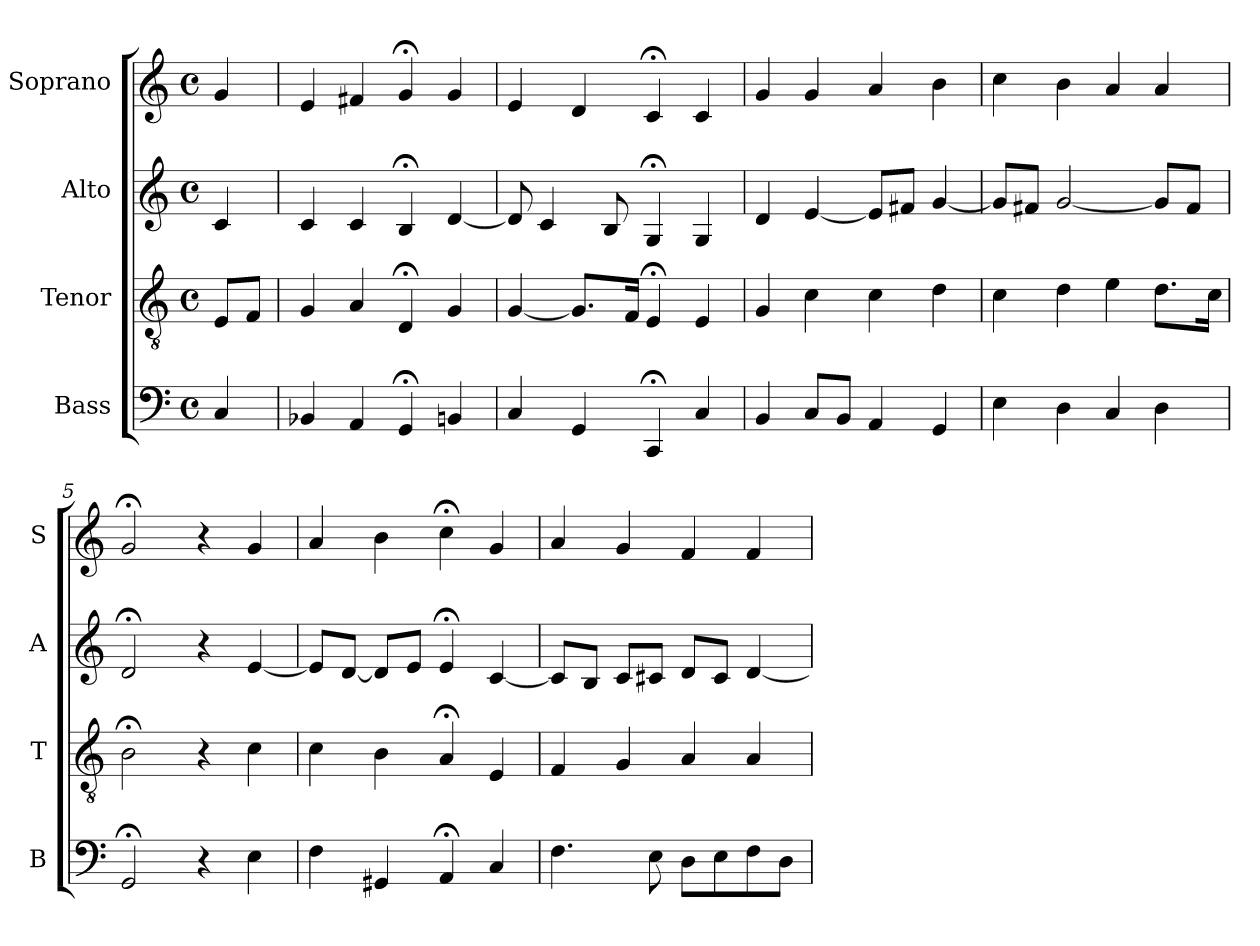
**kern	**kern	**kern	**kern
*part4	*part3	*part2	*part1
*staff4	*staff3	*staff2	*staff1
*I"Bass	*I"Tenor	*I"Alto	*I"Soprano
*I'B	*I'T	*I'A	*I'S
*clefF4	*clefGv2	*clefG2	*clefG2
*k[]	*k[]	*k[]	*k[]
*C:	*C:	*C:	*C:
*M4/4	*M4/4	*M4/4	*M4/4
*met(c)	*met(c)	*met(c)	*met(c)
*MM100	*MM100	*MM100	*MM100
=	=	=	=
4C	8EL	4c	4g
.	8FJ	.	.
=1	=1	=1	=1
4BB-X	4G	4c	4e
4AA	4A	4c	4f#X
4GG;<	4D;<	4B;<	4g;<
4BBn	4G	[4d	4g
=2	=2	=2	=2
4C	[4G	8d]	4e
.	.	4c	.
4GG	8.GL]	.	4d
.	.	8B	.
.	16FJk	.	.
4CC;<	4E;<i	4G;<	4c;<i
4C	4Ei	4G	4ci
=3	=3	=3	=3
4BBi	4Gi	4d	4gi
8CiL	4ci	[4e	4g
8BBJ	.	.	.
4AA	4c	8eL]	4a
.	.	8f#XJ	.
4GG	4d	[4g	4b
=4	=4	=4	=4
4E	4c	8gL]	4cc
.	.	8f#XJ	.
4D	4d	[2g	4b
4C	4e	.	4a
4D	8.dL	8gL]	4a
.	.	8f#J	.
.	16cJk	.	.
=5	=5	=5	=5
2GG;<	2B;<	2d;<	2g;<
4r	4r	4r	4r
4E	4c	[4e	4g
=6	=6	=6	=6
4F	4c	8eL]	4a
.	.	[8dJ	.
4GG#X	4B	8dL]	4b
.	.	8eJ	.
4AA;<	4A;<	4e;<	4cc;<
4C	4E	[4c	4g
=7	=7	=7	=7
4.F	4F	8cL]	4a
.	.	8BJ	.
.	4G	8cL	4g
8E	.	8c#XJ	.
8DL	4A	8dL	4f
8E	.	8c#J	.
8F	4Ai	[4d	4f
8DJ	.	.	.
=	=	=	=
*-	*-	*-	*-
